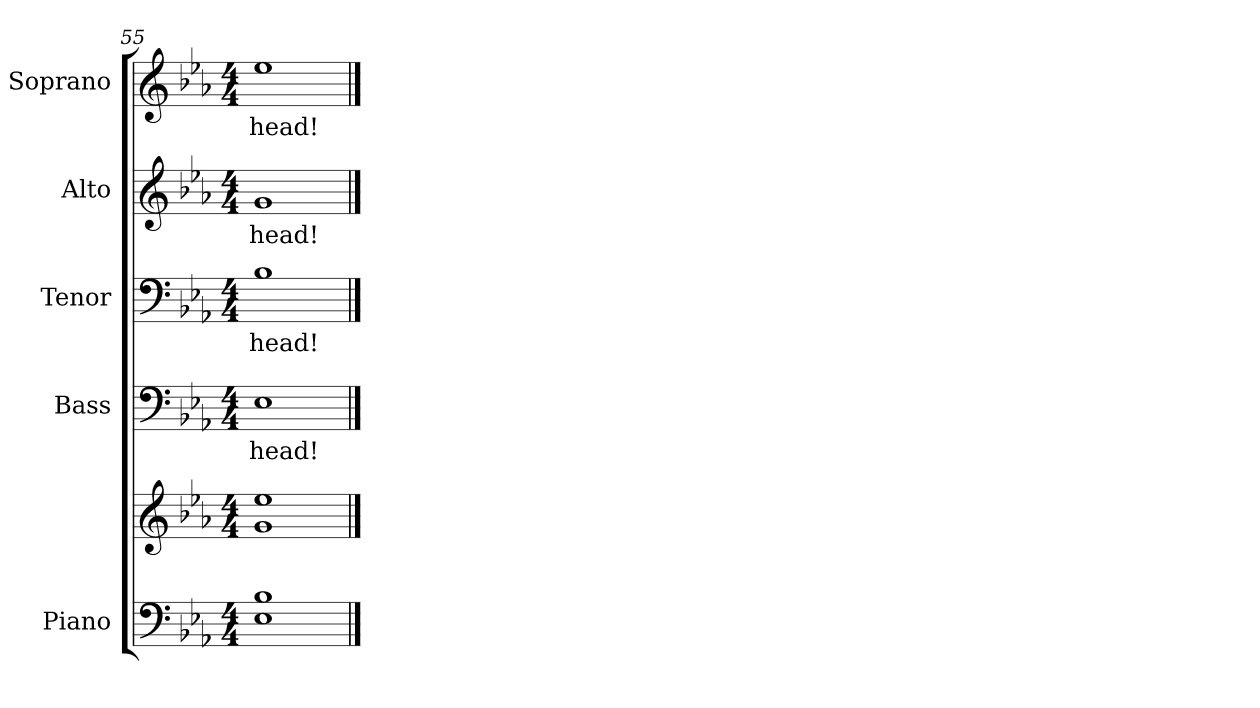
**kern	**kern	**kern	**text	**kern	**text	**kern	**text	**kern	**text
*part5	*part5	*part4	*part4	*part3	*part3	*part2	*part2	*part1	*part1
*staff6	*staff5	*staff4	*staff4	*staff3	*staff3	*staff2	*staff2	*staff1	*staff1
*I"Piano	*	*I"Bass	*	*I"Tenor	*	*I"Alto	*	*I"Soprano	*
*I'Pno.	*	*I'B.	*	*I'T.	*	*I'A.	*	*I'S.	*
!!LO:PB:g=z
*clefF4	*clefG2	*clefF4	*	*clefF4	*	*clefG2	*	*clefG2	*
*k[b-e-a-]	*k[b-e-a-]	*k[b-e-a-]	*	*k[b-e-a-]	*	*k[b-e-a-]	*	*k[b-e-a-]	*
*E-:	*E-:	*E-:	*	*E-:	*	*E-:	*	*E-:	*
*M4/4	*M4/4	*M4/4	*	*M4/4	*	*M4/4	*	*M4/4	*
=55	=55	=55	=55	=55	=55	=55	=55	=55	=55
!	!	!	!LO:LY:b:color=#000000	!	!	!	!	!	!
!	!	!	!	!	!LO:LY:b:color=#000000	!	!	!	!
!	!	!	!	!	!	!	!LO:LY:b:color=#000000	!	!
!	!	!	!	!	!	!	!	!	!LO:LY:b:color=#000000
1E-i 1B-i	1gi 1ee-i	1E-i	head!	1B-i	head!	1gi	head!	1ee-i	head!
==	==	==	==	==	==	==	==	==	==
*-	*-	*-	*-	*-	*-	*-	*-	*-	*-
